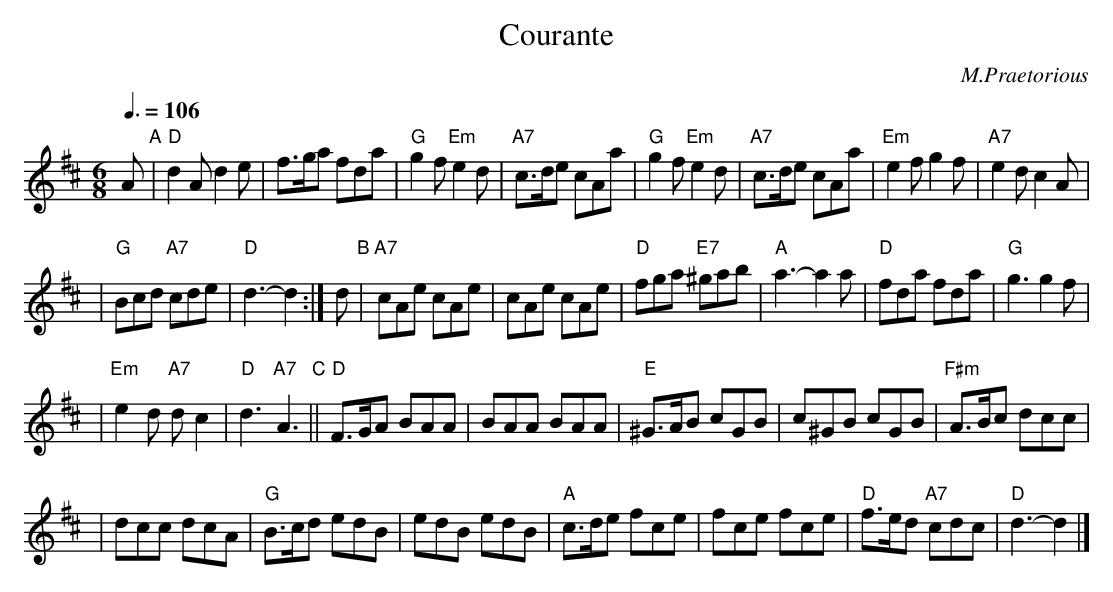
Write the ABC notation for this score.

X:1
T: Courante
C: M.Praetorious
M: 6/8
L: 1/8
Q: 3/8=106
K: D
A "A"\
| "D"d2A d2e | f>ga fda \
| "G"g2f "Em"e2d | "A7"c>de cAa \
| "G"g2f "Em"e2d | "A7"c>de cAa \
| "Em"e2f g2f | "A7"e2d c2A |
| "G"Bcd "A7"cde | "D"d3- d2 :| \
d "B"\
| "A7"cAe cAe | cAe cAe \
| "D"fga "E7"^gab | "A"a3- a2a \
| "D"fda fda | "G"g3 g2f |
| "Em"e2d "A7"dc2 | "D"d3 "A7"A3 \
"C"\
||"D"F>GA BAA | BAA BAA \
| "E"^G>AB cGB | c^GB cGB \
| "F#m"A>Bc dcc |
| dcc dcA \
| "G"B>cd edB | edB edB \
| "A"c>de fce | fce fce \
| "D"f>ed "A7"cdc | "D"d3- d2 |]
